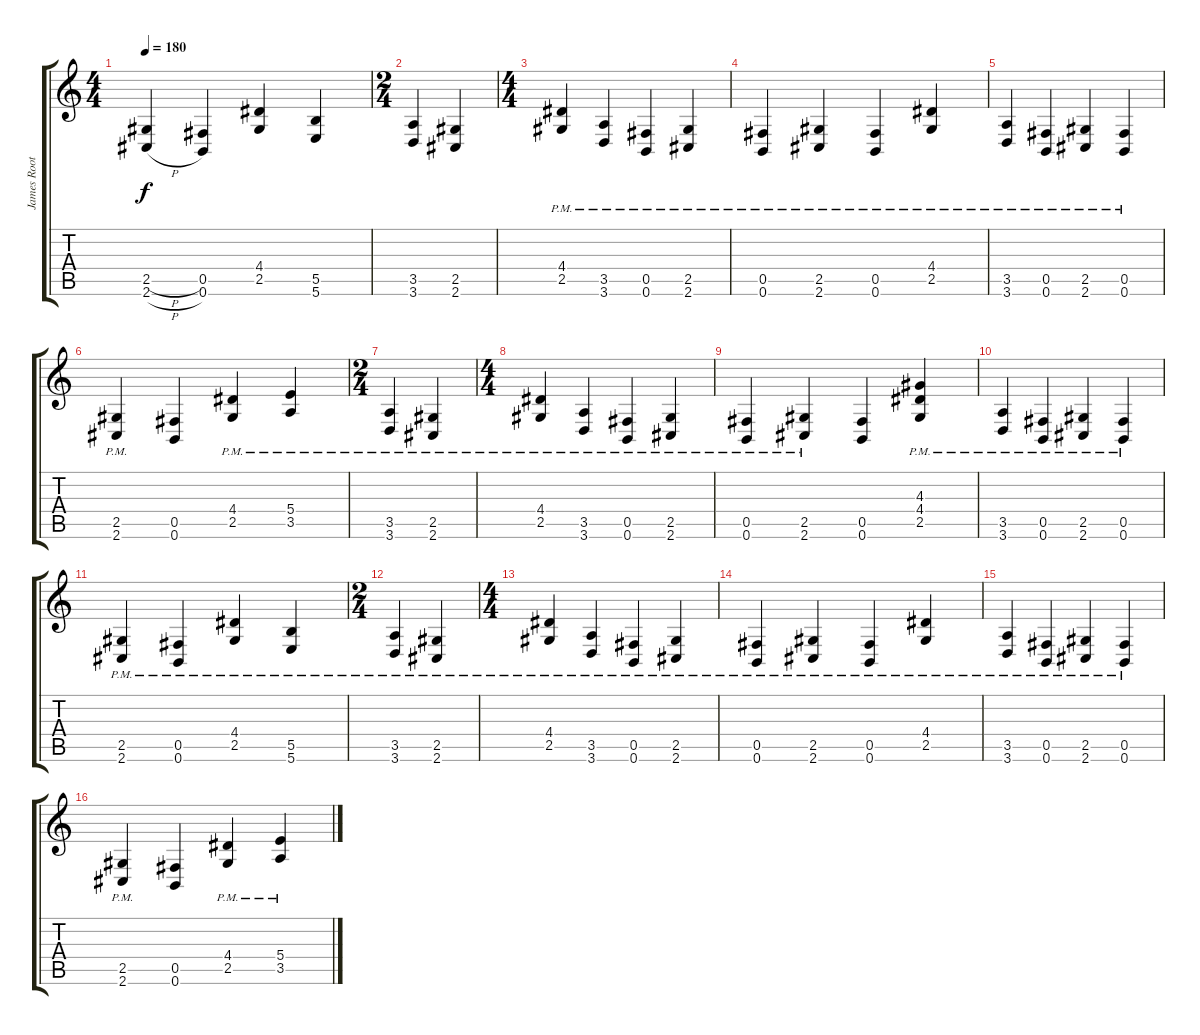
\track ("James Roots" "James Root") {instrument distortionguitar}
\staff {score tabs}
\tuning (Db4 Ab3 E3 B2 Gb2 B1) {hide}
\ts (4 4)
\tempo 180
\clef g2
\ks c
(2.5{h} 2.6{h}).4{dy f} (0.5 0.6).4 (4.4 2.5).4 (5.5 5.6).4 |
\ts (2 4)
(3.5 3.6).4 (2.5 2.6).4 |
\ts (4 4)
(4.4{pm} 2.5{pm}).4 (3.5{pm} 3.6{pm}).4 (0.5{pm} 0.6{pm}).4 (2.5{pm} 2.6{pm}).4 |
(0.5{pm} 0.6{pm}).4 (2.5{pm} 2.6{pm}).4 (0.5{pm} 0.6{pm}).4 (4.4{pm} 2.5{pm}).4 |
(3.5{pm} 3.6{pm}).4 (0.5{pm} 0.6{pm}).4 (2.5{pm} 2.6{pm}).4 (0.5{pm} 0.6{pm}).4 |
(2.5{pm} 2.6{pm}).4 (0.5 0.6).4 (4.4{pm} 2.5{pm}).4 (5.4{pm} 3.5{pm}).4 |
\ts (2 4)
(3.5{pm} 3.6{pm}).4 (2.5{pm} 2.6{pm}).4 |
\ts (4 4)
(4.4{pm} 2.5{pm}).4 (3.5{pm} 3.6{pm}).4 (0.5{pm} 0.6{pm}).4 (2.5{pm} 2.6{pm}).4 |
(0.5{pm} 0.6{pm}).4 (2.5{pm} 2.6{pm}).4 (0.5 0.6).4 (4.3{pm} 4.4{pm} 2.5{pm}).4 |
(3.5{pm} 3.6{pm}).4 (0.5{pm} 0.6{pm}).4 (2.5{pm} 2.6{pm}).4 (0.5{pm} 0.6{pm}).4 |
(2.5{pm} 2.6{pm}).4 (0.5{pm} 0.6{pm}).4 (4.4{pm} 2.5{pm}).4 (5.5{pm} 5.6{pm}).4 |
\ts (2 4)
(3.5{pm} 3.6{pm}).4 (2.5{pm} 2.6{pm}).4 |
\ts (4 4)
(4.4{pm} 2.5{pm}).4 (3.5{pm} 3.6{pm}).4 (0.5{pm} 0.6{pm}).4 (2.5{pm} 2.6{pm}).4 |
(0.5{pm} 0.6{pm}).4 (2.5{pm} 2.6{pm}).4 (0.5{pm} 0.6{pm}).4 (4.4{pm} 2.5{pm}).4 |
(3.5{pm} 3.6{pm}).4 (0.5{pm} 0.6{pm}).4 (2.5{pm} 2.6{pm}).4 (0.5{pm} 0.6{pm}).4 |
(2.5{pm} 2.6{pm}).4 (0.5 0.6).4 (4.4{pm} 2.5{pm}).4 (5.4{pm} 3.5{pm}).4
